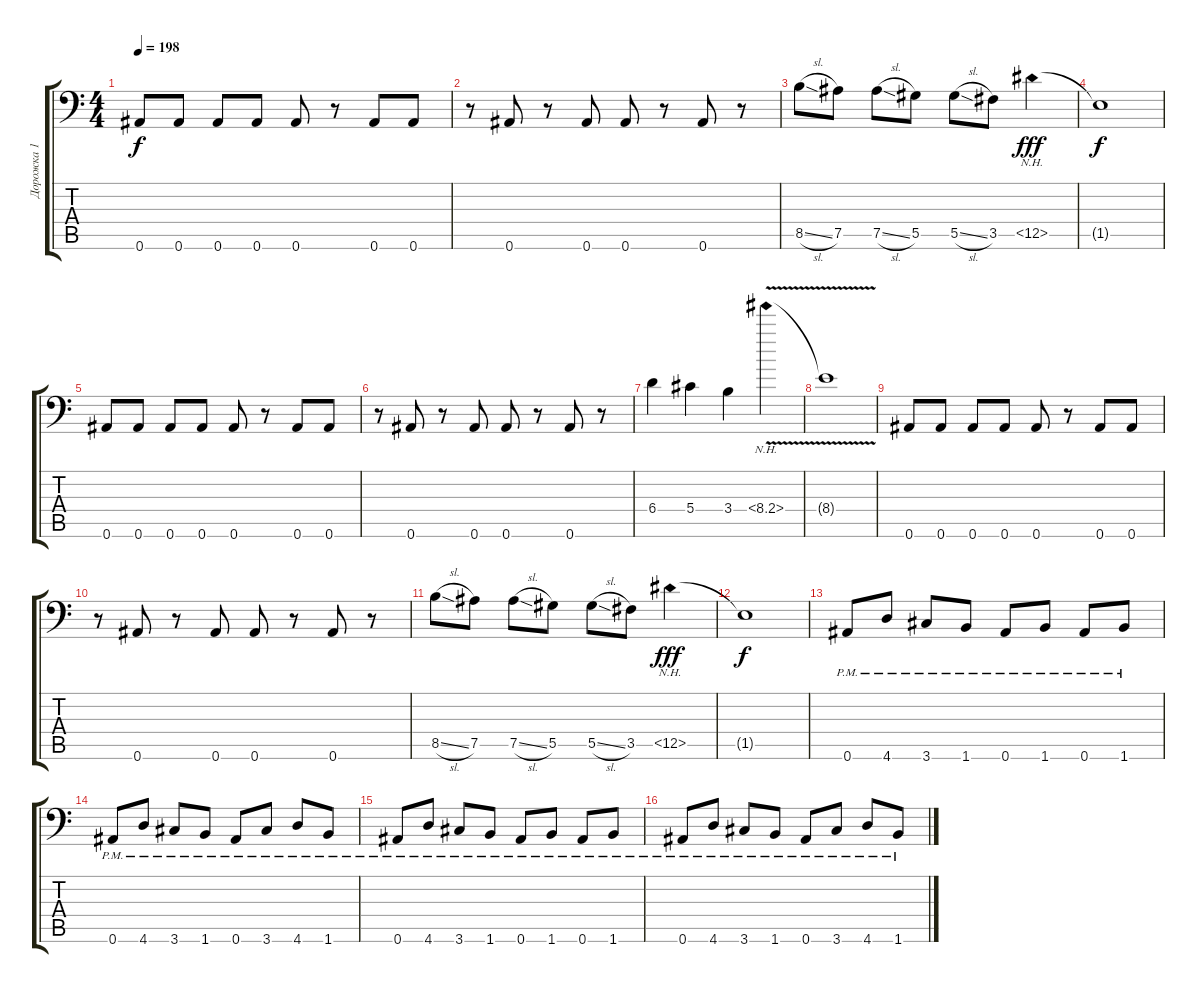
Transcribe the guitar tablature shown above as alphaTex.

\track ("Дорожка 1" "Дорожка 1") {instrument distortionguitar}
\staff {score tabs}
\tuning (Bb3 F3 Db3 Ab2 Eb2 Bb1) {hide}
\ts (4 4)
\tempo 198
\clef f4
\ks c
0.6.8{dy f instrument distortionguitar} 0.6.8 0.6.8 0.6.8 0.6.8 r.8 0.6.8 0.6.8 |
r.8 0.6.8 r.8 0.6.8 0.6.8 r.8 0.6.8 r.8 |
8.5{sl}.8 7.5.8 7.5{sl}.8 5.5.8 5.5{sl}.8 3.5.8 1.5{nh}.4{dy fff instrument guitarharmonics} |
1.5{t}.1{dy f} |
0.6.8{instrument distortionguitar} 0.6.8 0.6.8 0.6.8 0.6.8 r.8 0.6.8 0.6.8 |
r.8 0.6.8 r.8 0.6.8 0.6.8 r.8 0.6.8 r.8 |
6.4.4 5.4.4 3.4.4 8.4{nh v}.4{instrument guitarharmonics} |
8.4{t}.1 |
0.6.8{instrument distortionguitar} 0.6.8 0.6.8 0.6.8 0.6.8 r.8 0.6.8 0.6.8 |
r.8 0.6.8 r.8 0.6.8 0.6.8 r.8 0.6.8 r.8 |
8.5{sl}.8 7.5.8 7.5{sl}.8 5.5.8 5.5{sl}.8 3.5.8 1.5{nh}.4{dy fff instrument guitarharmonics} |
1.5{t}.1{dy f} |
0.6{pm}.8{instrument distortionguitar} 4.6{pm}.8 3.6{pm}.8 1.6{pm}.8 0.6{pm}.8 1.6{pm}.8 0.6{pm}.8 1.6{pm}.8 |
0.6{pm}.8 4.6{pm}.8 3.6{pm}.8 1.6{pm}.8 0.6{pm}.8 3.6{pm}.8 4.6{pm}.8 1.6{pm}.8 |
0.6{pm}.8 4.6{pm}.8 3.6{pm}.8 1.6{pm}.8 0.6{pm}.8 1.6{pm}.8 0.6{pm}.8 1.6{pm}.8 |
0.6{pm}.8 4.6{pm}.8 3.6{pm}.8 1.6{pm}.8 0.6{pm}.8 3.6{pm}.8 4.6{pm}.8 1.6{pm}.8
